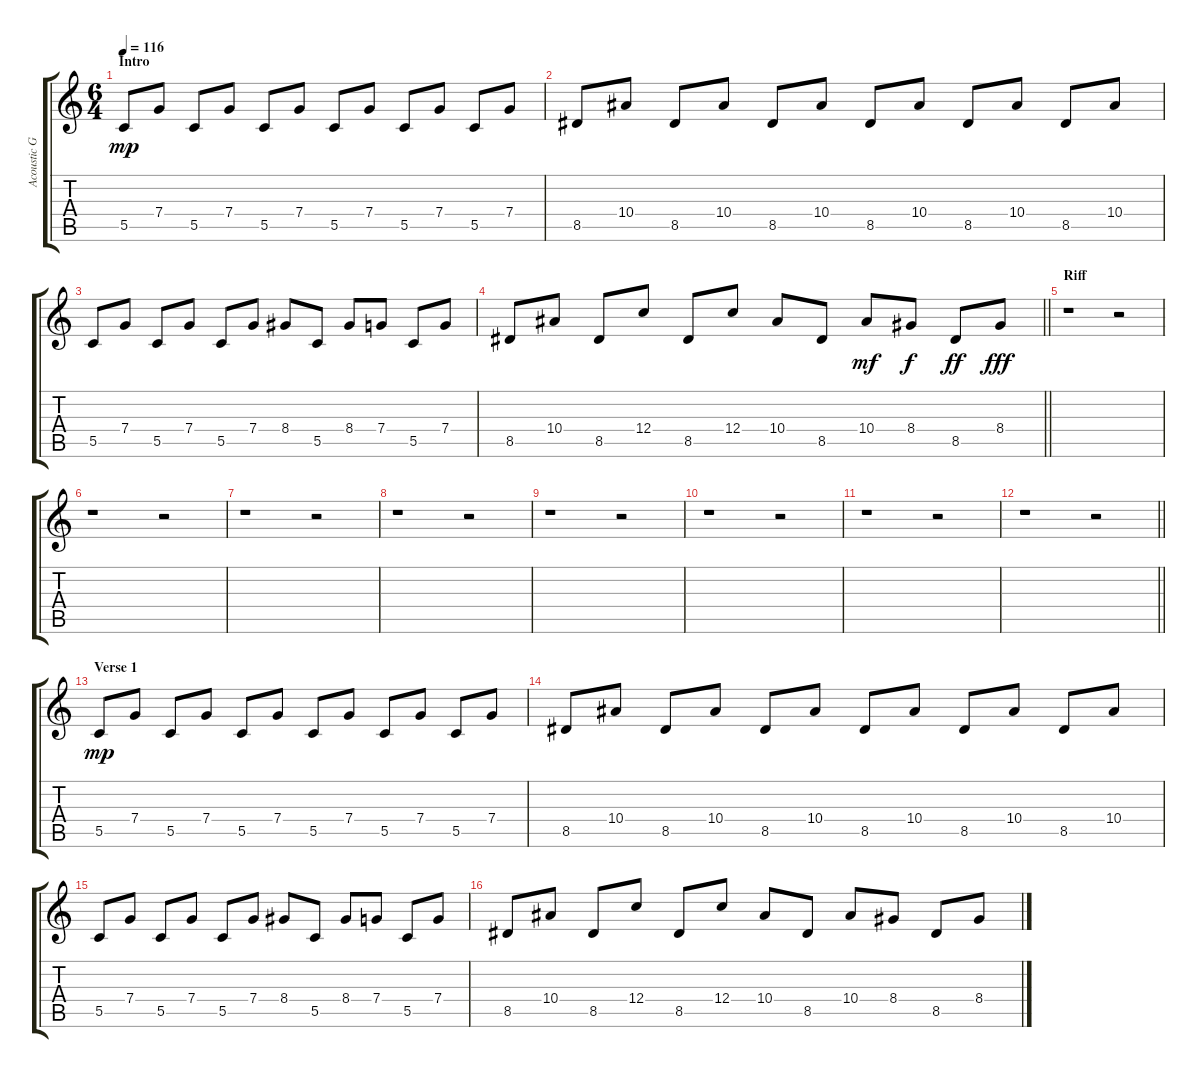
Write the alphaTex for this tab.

\track ("Acoustic Guitar" "Acoustic G") {instrument acousticguitarsteel}
\staff {score tabs}
\tuning (D4 A3 F3 C3 G2 D2) {hide}
\ts (6 4)
\section ("" "Intro")
\tempo 116
\clef g2
\ks c
5.5.8{dy mp instrument acousticguitarsteel} 7.4.8 5.5.8 7.4.8 5.5.8 7.4.8 5.5.8 7.4.8 5.5.8 7.4.8 5.5.8 7.4.8 |
8.5.8 10.4.8 8.5.8 10.4.8 8.5.8 10.4.8 8.5.8 10.4.8 8.5.8 10.4.8 8.5.8 10.4.8 |
5.5.8 7.4.8 5.5.8 7.4.8 5.5.8 7.4.8 8.4.8 5.5.8 8.4.8 7.4.8 5.5.8 7.4.8 |
\barLineRight lightlight
8.5.8 10.4.8 8.5.8 12.4.8 8.5.8 12.4.8 10.4.8 8.5.8 10.4.8{dy mf} 8.4.8{dy f} 8.5.8{dy ff} 8.4.8{dy fff} |
\section ("" "Riff")
r.1 r.2 |
r.1 r.2 |
r.1 r.2 |
r.1 r.2 |
r.1 r.2 |
r.1 r.2 |
r.1 r.2 |
\barLineRight lightlight
r.1 r.2 |
\section ("" "Verse 1")
5.5.8{dy mp} 7.4.8 5.5.8 7.4.8 5.5.8 7.4.8 5.5.8 7.4.8 5.5.8 7.4.8 5.5.8 7.4.8 |
8.5.8 10.4.8 8.5.8 10.4.8 8.5.8 10.4.8 8.5.8 10.4.8 8.5.8 10.4.8 8.5.8 10.4.8 |
5.5.8 7.4.8 5.5.8 7.4.8 5.5.8 7.4.8 8.4.8 5.5.8 8.4.8 7.4.8 5.5.8 7.4.8 |
8.5.8 10.4.8 8.5.8 12.4.8 8.5.8 12.4.8 10.4.8 8.5.8 10.4.8 8.4.8 8.5.8 8.4.8
